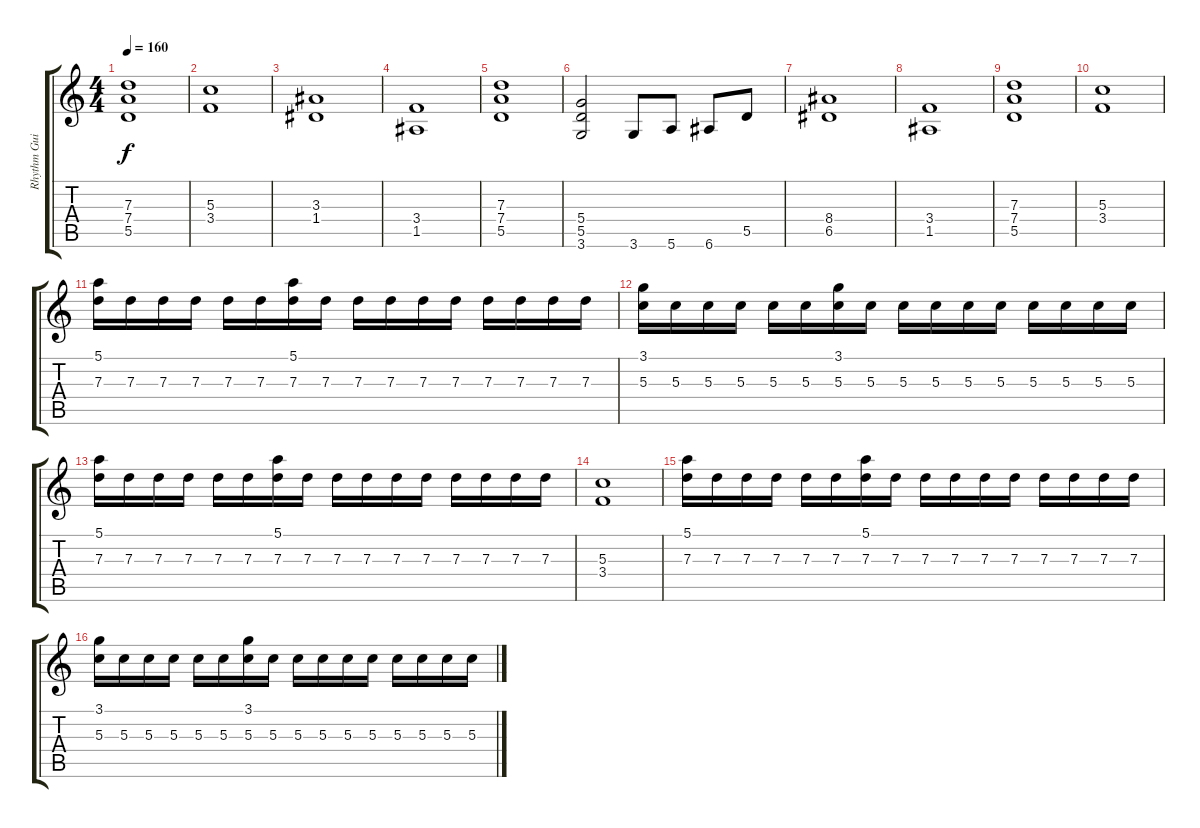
\track ("Rhythm Guitar" "Rhythm Gui") {instrument distortionguitar}
\staff {score tabs}
\tuning (E4 B3 G3 D3 A2 E2) {hide}
\ts (4 4)
\tempo 160
\clef g2
\ks c
(7.3 7.4 5.5).1{dy f} |
(5.3 3.4).1 |
(3.3 1.4).1 |
(3.4 1.5).1 |
(7.3 7.4 5.5).1 |
(5.4 5.5 3.6).2 3.6.8 5.6.8 6.6.8 5.5.8 |
(8.4 6.5).1 |
(3.4 1.5).1 |
(7.3 7.4 5.5).1 |
(5.3 3.4).1 |
(5.1 7.3).16 7.3.16 7.3.16 7.3.16 7.3.16 7.3.16 (5.1 7.3).16 7.3.16 7.3.16 7.3.16 7.3.16 7.3.16 7.3.16 7.3.16 7.3.16 7.3.16 |
(3.1 5.3).16 5.3.16 5.3.16 5.3.16 5.3.16 5.3.16 (3.1 5.3).16 5.3.16 5.3.16 5.3.16 5.3.16 5.3.16 5.3.16 5.3.16 5.3.16 5.3.16 |
(5.1 7.3).16 7.3.16 7.3.16 7.3.16 7.3.16 7.3.16 (5.1 7.3).16 7.3.16 7.3.16 7.3.16 7.3.16 7.3.16 7.3.16 7.3.16 7.3.16 7.3.16 |
(5.3 3.4).1 |
(5.1 7.3).16 7.3.16 7.3.16 7.3.16 7.3.16 7.3.16 (5.1 7.3).16 7.3.16 7.3.16 7.3.16 7.3.16 7.3.16 7.3.16 7.3.16 7.3.16 7.3.16 |
(3.1 5.3).16 5.3.16 5.3.16 5.3.16 5.3.16 5.3.16 (3.1 5.3).16 5.3.16 5.3.16 5.3.16 5.3.16 5.3.16 5.3.16 5.3.16 5.3.16 5.3.16
